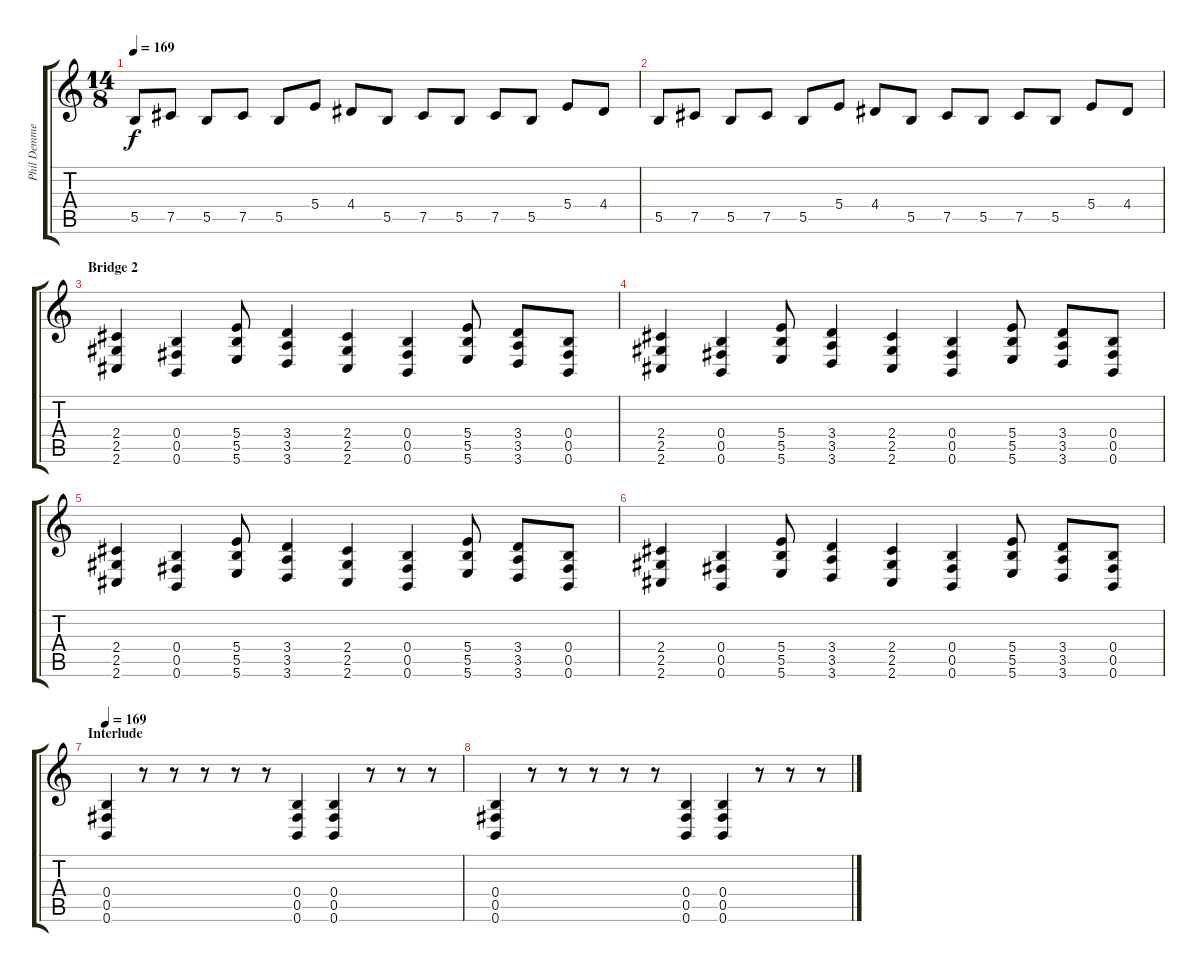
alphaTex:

\track ("Phil Demmel" "Phil Demme") {instrument distortionguitar}
\staff {score tabs}
\tuning (Db4 Ab3 E3 B2 Gb2 B1) {hide}
\ts (14 8)
\tempo 169
\clef g2
\ks c
5.5.8{dy f} 7.5.8 5.5.8 7.5.8 5.5.8 5.4.8 4.4.8 5.5.8 7.5.8 5.5.8 7.5.8 5.5.8 5.4.8 4.4.8 |
5.5.8 7.5.8 5.5.8 7.5.8 5.5.8 5.4.8 4.4.8 5.5.8 7.5.8 5.5.8 7.5.8 5.5.8 5.4.8 4.4.8 |
\section ("" "Bridge 2")
(2.4 2.5 2.6).4 (0.4 0.5 0.6).4 (5.4 5.5 5.6).8 (3.4 3.5 3.6).4 (2.4 2.5 2.6).4 (0.4 0.5 0.6).4 (5.4 5.5 5.6).8 (3.4 3.5 3.6).8 (0.4 0.5 0.6).8 |
(2.4 2.5 2.6).4 (0.4 0.5 0.6).4 (5.4 5.5 5.6).8 (3.4 3.5 3.6).4 (2.4 2.5 2.6).4 (0.4 0.5 0.6).4 (5.4 5.5 5.6).8 (3.4 3.5 3.6).8 (0.4 0.5 0.6).8 |
(2.4 2.5 2.6).4 (0.4 0.5 0.6).4 (5.4 5.5 5.6).8 (3.4 3.5 3.6).4 (2.4 2.5 2.6).4 (0.4 0.5 0.6).4 (5.4 5.5 5.6).8 (3.4 3.5 3.6).8 (0.4 0.5 0.6).8 |
(2.4 2.5 2.6).4 (0.4 0.5 0.6).4 (5.4 5.5 5.6).8 (3.4 3.5 3.6).4 (2.4 2.5 2.6).4 (0.4 0.5 0.6).4 (5.4 5.5 5.6).8 (3.4 3.5 3.6).8 (0.4 0.5 0.6).8 |
\section ("" "Interlude")
\tempo 169
(0.4 0.5 0.6).4{instrument electricguitarmuted} r.8 r.8 r.8 r.8 r.8 (0.4 0.5 0.6).4 (0.4 0.5 0.6).4 r.8 r.8 r.8 |
(0.4 0.5 0.6).4 r.8 r.8 r.8 r.8 r.8 (0.4 0.5 0.6).4 (0.4 0.5 0.6).4 r.8 r.8 r.8
